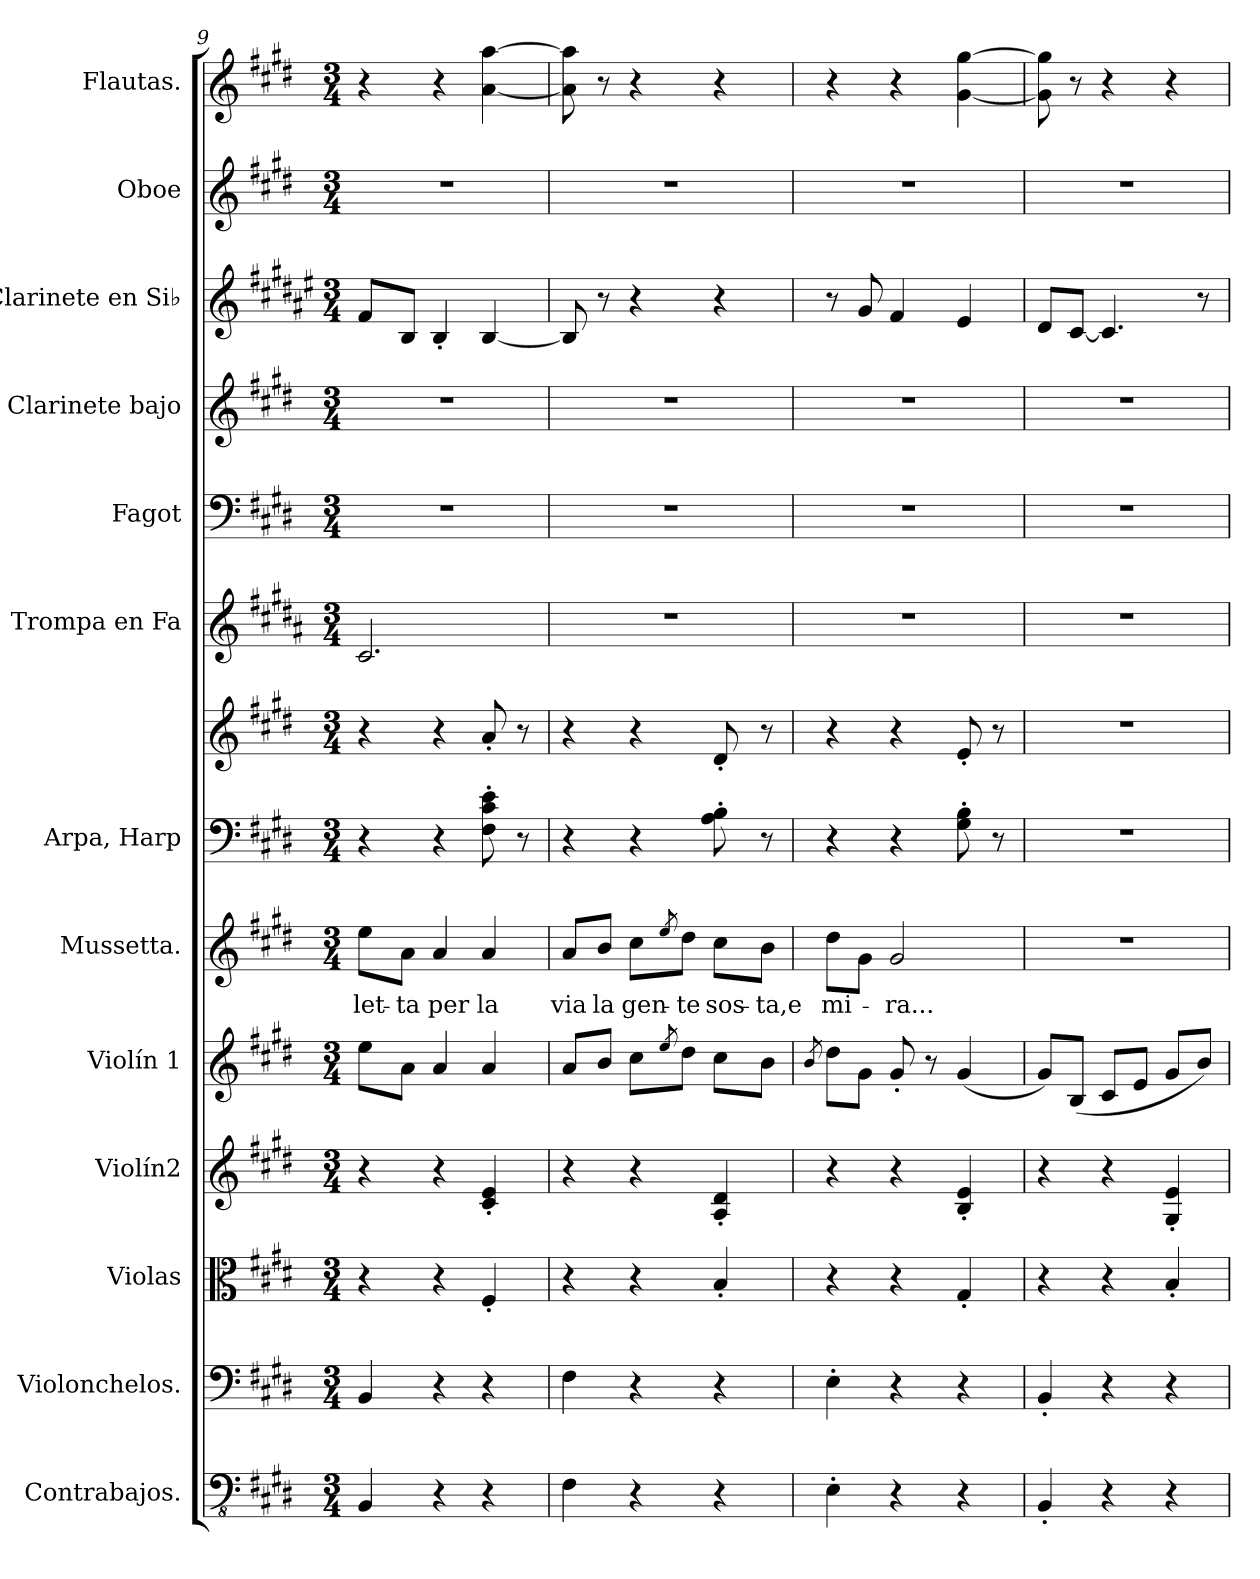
**kern	**kern	**kern	**kern	**kern	**kern	**text	**kern	**kern	**kern	**kern	**kern	**kern	**kern	**kern
*part13	*part12	*part11	*part10	*part9	*part8	*part8	*part7	*part7	*part6	*part5	*part4	*part3	*part2	*part1
*staff14	*staff13	*staff12	*staff11	*staff10	*staff9	*staff9	*staff8	*staff7	*staff6	*staff5	*staff4	*staff3	*staff2	*staff1
*I"Contrabajos.	*I"Violonchelos.	*I"Violas	*I"Violín2	*I"Violín 1	*I"Mussetta.	*	*I"Arpa, Harp	*	*I"Trompa en Fa	*I"Fagot	*I"Clarinete bajo	*I"Clarinete en Si♭	*I"Oboe	*I"Flautas.
*I'Cbs.	*I'Vc.	*I'Vlas.	*I'Vln.2	*I'Vln.1	*I'M.	*	*I'Arp.	*	*I'Trmp. Fa	*I'Fag.	*I'Cl. B.	*I'Cl. Si♭	*I'Ob.	*I'Fl.
*clefFv4	*clefF4	*clefC3	*clefG2	*clefG2	*clefG2	*	*clefF4	*clefG2	*clefG2	*clefF4	*clefG2	*clefG2	*clefG2	*clefG2
*	*	*	*	*	*	*	*	*	*ITrd4c7	*	*ITrd8c14	*ITrd1c2	*	*
*k[f#c#g#d#]	*k[f#c#g#d#]	*k[f#c#g#d#]	*k[f#c#g#d#]	*k[f#c#g#d#]	*k[f#c#g#d#]	*	*k[f#c#g#d#]	*k[f#c#g#d#]	*k[f#c#g#d#]	*k[f#c#g#d#]	*k[f#c#g#d#]	*k[f#c#g#d#]	*k[f#c#g#d#]	*k[f#c#g#d#]
*M3/4	*M3/4	*M3/4	*M3/4	*M3/4	*M3/4	*	*M3/4	*M3/4	*M3/4	*M3/4	*M3/4	*M3/4	*M3/4	*M3/4
=9	=9	=9	=9	=9	=9	=9	=9	=9	=9	=9	=9	=9	=9	=9
!	!	!	!	!	!	!LO:LY:b	!	!	!	!	!	!	!	!
4BBB/	4BB/	4r	4r	8ee\L	8ee\L	-let-	4r	4r	2.F#/	2.r	2.r	8e/L	2.r	4r
!	!	!	!	!	!	!LO:LY:b	!	!	!	!	!	!	!	!
.	.	.	.	8a\J	8a\J	-ta	.	.	.	.	.	8A/J	.	.
!	!	!	!	!	!	!LO:LY:b	!	!	!	!	!	!	!	!
4r	4r	4r	4r	4a/	4a/	per	4r	4r	.	.	.	4A'/	.	4r
!	!	!	!	!	!	!LO:LY:b	!	!	!	!	!	!	!	!
4r	4r	4F#'/	4c#/' 4e/'	4a/	4a/	la	8F#\' 8c#\' 8e\'	8a'/	.	.	.	[4A/	.	[4a\ [4aa\
.	.	.	.	.	.	.	8r	8r	.	.	.	.	.	.
!!LO:PB:g=z
=10	=10	=10	=10	=10	=10	=10	=10	=10	=10	=10	=10	=10	=10	=10
!	!	!	!	!	!	!LO:LY:b	!	!	!	!	!	!	!	!
4FF#\	4F#\	4r	4r	8a/L	8a/L	via	4r	4r	2.r	2.r	2.r	8A/]	2.r	8a\] 8aa\]
!	!	!	!	!	!	!LO:LY:b	!	!	!	!	!	!	!	!
.	.	.	.	8b/J	8b/J	la	.	.	.	.	.	8r	.	8r
!	!	!	!	!	!	!LO:LY:b	!	!	!	!	!	!	!	!
4r	4r	4r	4r	8cc#\L	8cc#\L	gen-	4r	4r	.	.	.	4r	.	4r
.	.	.	.	8qee/	8qee/	.	.	.	.	.	.	.	.	.
!	!	!	!	!	!	!LO:LY:b	!	!	!	!	!	!	!	!
.	.	.	.	8dd#\J	8dd#\J	-te	.	.	.	.	.	.	.	.
!	!	!	!	!	!	!LO:LY:b	!	!	!	!	!	!	!	!
4r	4r	4B'/	4A/' 4d#/'	8cc#\L	8cc#\L	sos-	8A\' 8B\'	8d#'/	.	.	.	4r	.	4r
!	!	!	!	!	!	!LO:LY:b	!	!	!	!	!	!	!	!
.	.	.	.	8b\J	8b\J	-ta,e	8r	8r	.	.	.	.	.	.
=11	=11	=11	=11	=11	=11	=11	=11	=11	=11	=11	=11	=11	=11	=11
.	.	.	.	8qb/	.	.	.	.	.	.	.	.	.	.
!	!	!	!	!	!	!LO:LY:b	!	!	!	!	!	!	!	!
4EE'\	4E'\	4r	4r	8dd#\L	8dd#\L	mi-	4r	4r	2.r	2.r	2.r	8r	2.r	4r
.	.	.	.	8g#\J	8g#\J	.	.	.	.	.	.	8f#/	.	.
!	!	!	!	!	!	!LO:LY:b	!	!	!	!	!	!	!	!
4r	4r	4r	4r	8g#'/	2g#/	-ra...	4r	4r	.	.	.	4e/	.	4r
.	.	.	.	8r	.	.	.	.	.	.	.	.	.	.
4r	4r	4G#'/	4B/' 4e/'	(<4g#/	.	.	8G#\' 8B\'	8e'/	.	.	.	4d#/	.	[4g#\ [4gg#\
.	.	.	.	.	.	.	8r	8r	.	.	.	.	.	.
=12	=12	=12	=12	=12	=12	=12	=12	=12	=12	=12	=12	=12	=12	=12
4BBB'/	4BB'/	4r	4r	8g#/L)	2.r	.	2.r	2.r	2.r	2.r	2.r	8c#/L	2.r	8g#\] 8gg#\]
.	.	.	.	(<8B/J	.	.	.	.	.	.	.	[8B/J	.	8r
4r	4r	4r	4r	8c#/L	.	.	.	.	.	.	.	4.B/]	.	4r
.	.	.	.	8e/J	.	.	.	.	.	.	.	.	.	.
4r	4r	4B'/	4G#/' 4e/'	8g#/L	.	.	.	.	.	.	.	.	.	4r
.	.	.	.	8b/J)	.	.	.	.	.	.	.	8r	.	.
=	=	=	=	=	=	=	=	=	=	=	=	=	=	=
*-	*-	*-	*-	*-	*-	*-	*-	*-	*-	*-	*-	*-	*-	*-
